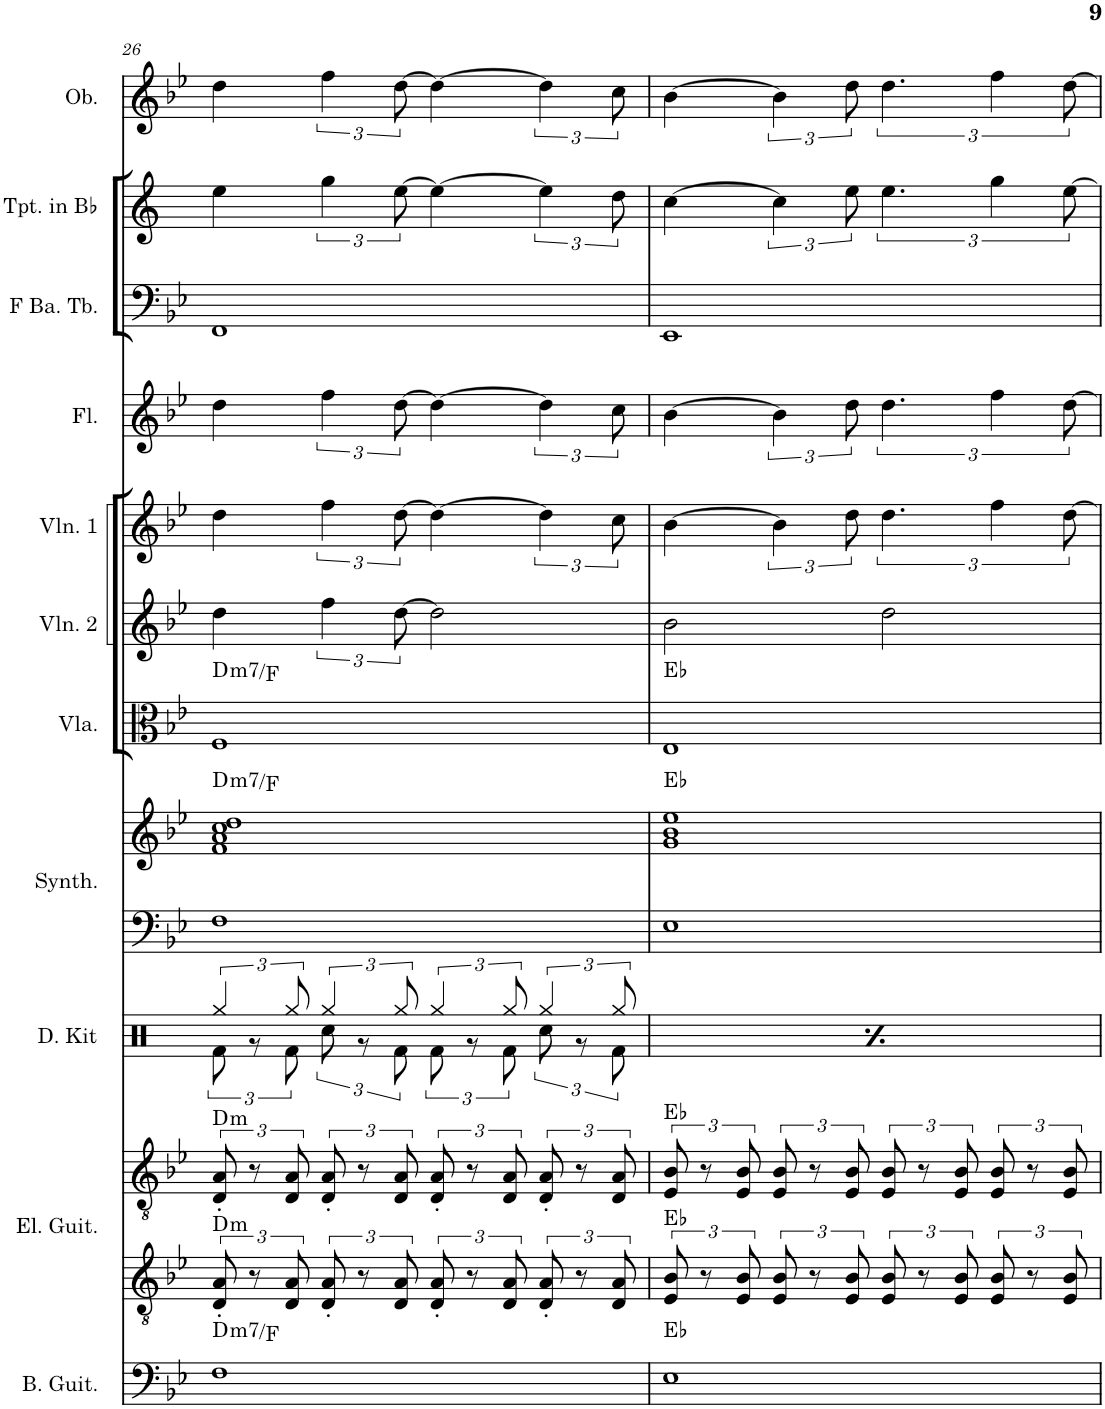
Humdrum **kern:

**kern	**harte	**kern	**kern	**harte	**kern	**kern	**kern	**harte	**kern	**harte	**kern	**kern	**kern	**kern	**kern	**kern
*part11	*part11	*part10	*part10	*part10	*part9	*part8	*part8	*part8	*part7	*part7	*part6	*part5	*part4	*part3	*part2	*part1
*staff13	*	*staff12	*staff11	*	*staff10	*staff9	*staff8	*	*staff7	*	*staff6	*staff5	*staff4	*staff3	*staff2	*staff1
*I"Bass Guitar	*	*I"Electric Guitar	*	*	*I"Drum Kit	*I"Choir Synthesizer	*	*	*I"Viola	*	*I"Violin 2	*I"Violin 1	*I"Flute	*I"F Bass Tuba	*I"Trumpet in Bb	*I"Oboe
*I'B. Guit.	*	*I'El. Guit.	*	*	*I'D. Kit	*I'Synth.	*	*	*I'Vla.	*	*I'Vln. 2	*I'Vln. 1	*I'Fl.	*I'F Ba. Tb.	*I'Tpt. in Bb	*I'Ob.
!!LO:PB:g=z
*clefF4	*	*clefGv2	*clefGv2	*	*clefX	*clefF4	*clefG2	*	*clefC3	*	*clefG2	*clefG2	*clefG2	*clefF4	*clefG2	*clefG2
*Trd7c12	*	*	*	*	*	*	*	*	*	*	*	*	*	*	*Trd1c2	*
*k[b-e-]	*	*k[b-e-]	*k[b-e-]	*	*k[]	*k[b-e-]	*k[b-e-]	*	*k[b-e-]	*	*k[b-e-]	*k[b-e-]	*k[b-e-]	*k[b-e-]	*k[]	*k[b-e-]
*M4/4	*	*M4/4	*M4/4	*	*M4/4	*M4/4	*M4/4	*	*M4/4	*	*M4/4	*M4/4	*M4/4	*M4/4	*M4/4	*M4/4
=26	=26	=26	=26	=26	=26	=26	=26	=26	=26	=26	=26	=26	=26	=26	=26	=26
*	*	*	*	*	*^	*	*	*	*	*	*	*	*	*	*	*
!	!LO:H:kt=m7	!	!	!LO:H:n=1:kt=m	!	!	!	!	!	!	!	!	!	!	!	!	!
!	!	!	!	!LO:H:n=2:kt=m	!	!	!	!	!LO:H:kt=m7	!	!LO:H:kt=m7	!	!	!	!	!	!
1F	D:min7/b3	12D/' 12A/'	12D/' 12A/'	D:min D:min	6Rgg/	12Rf\	1F	1f 1a 1cc 1dd	D:min7/b3	1F	D:min7/b3	4dd\	4dd\	4dd\	1FF	4ee\	4dd\
.	.	12r	12r	.	.	12r	.	.	.	.	.	.	.	.	.	.	.
.	.	12D/ 12A/	12D/ 12A/	.	12Rgg/	12Rf\	.	.	.	.	.	.	.	.	.	.	.
.	.	12D/' 12A/'	12D/' 12A/'	.	6Rgg/	12Rcc\	.	.	.	.	.	6ff\	6ff\	6ff\	.	6gg\	6ff\
.	.	12r	12r	.	.	12r	.	.	.	.	.	.	.	.	.	.	.
.	.	12D/ 12A/	12D/ 12A/	.	12Rgg/	12Rf\	.	.	.	.	.	[12dd\	[12dd\	[12dd\	.	[12ee\	[12dd\
.	.	12D/' 12A/'	12D/' 12A/'	.	6Rgg/	12Rf\	.	.	.	.	.	2dd\]	4dd\_	4dd\_	.	4ee\_	4dd\_
.	.	12r	12r	.	.	12r	.	.	.	.	.	.	.	.	.	.	.
.	.	12D/ 12A/	12D/ 12A/	.	12Rgg/	12Rf\	.	.	.	.	.	.	.	.	.	.	.
.	.	12D/' 12A/'	12D/' 12A/'	.	6Rgg/	12Rcc\	.	.	.	.	.	.	6dd\]	6dd\]	.	6ee\]	6dd\]
.	.	12r	12r	.	.	12r	.	.	.	.	.	.	.	.	.	.	.
.	.	12D/ 12A/	12D/ 12A/	.	12Rgg/	12Rf\	.	.	.	.	.	.	12cc\	12cc\	.	12dd\	12cc\
=27	=27	=27	=27	=27	=27	=27	=27	=27	=27	=27	=27	=27	=27	=27	=27	=27	=27
1E-	Eb:maj	12E-/ 12B-/	12E-/ 12B-/	Eb:maj Eb:maj	6Rgg/	12Rf\	1E-	1g 1b- 1ee-	Eb:maj	1E-	Eb:maj	2b-\	[4b-\	[4b-\	1EE-	[4cc\	[4b-\
.	.	12r	12r	.	.	12r	.	.	.	.	.	.	.	.	.	.	.
.	.	12E-/ 12B-/	12E-/ 12B-/	.	12Rgg/	12Rf\	.	.	.	.	.	.	.	.	.	.	.
.	.	12E-/ 12B-/	12E-/ 12B-/	.	6Rgg/	12Rcc\	.	.	.	.	.	.	6b-\]	6b-\]	.	6cc\]	6b-\]
.	.	12r	12r	.	.	12r	.	.	.	.	.	.	.	.	.	.	.
.	.	12E-/ 12B-/	12E-/ 12B-/	.	12Rgg/	12Rf\	.	.	.	.	.	.	12dd\	12dd\	.	12ee\	12dd\
.	.	12E-/ 12B-/	12E-/ 12B-/	.	6Rgg/	12Rf\	.	.	.	.	.	2dd\	6.dd\	6.dd\	.	6.ee\	6.dd\
.	.	12r	12r	.	.	12r	.	.	.	.	.	.	.	.	.	.	.
.	.	12E-/ 12B-/	12E-/ 12B-/	.	12Rgg/	12Rf\	.	.	.	.	.	.	.	.	.	.	.
.	.	12E-/ 12B-/	12E-/ 12B-/	.	6Rgg/	12Rcc\	.	.	.	.	.	.	6ff\	6ff\	.	6gg\	6ff\
.	.	12r	12r	.	.	12r	.	.	.	.	.	.	.	.	.	.	.
.	.	12E-/ 12B-/	12E-/ 12B-/	.	12Rgg/	12Rf\	.	.	.	.	.	.	[12dd\	[12dd\	.	[12ee\	[12dd\
*	*	*	*	*	*v	*v	*	*	*	*	*	*	*	*	*	*	*
=	=	=	=	=	=	=	=	=	=	=	=	=	=	=	=	=
*-	*-	*-	*-	*-	*-	*-	*-	*-	*-	*-	*-	*-	*-	*-	*-	*-
